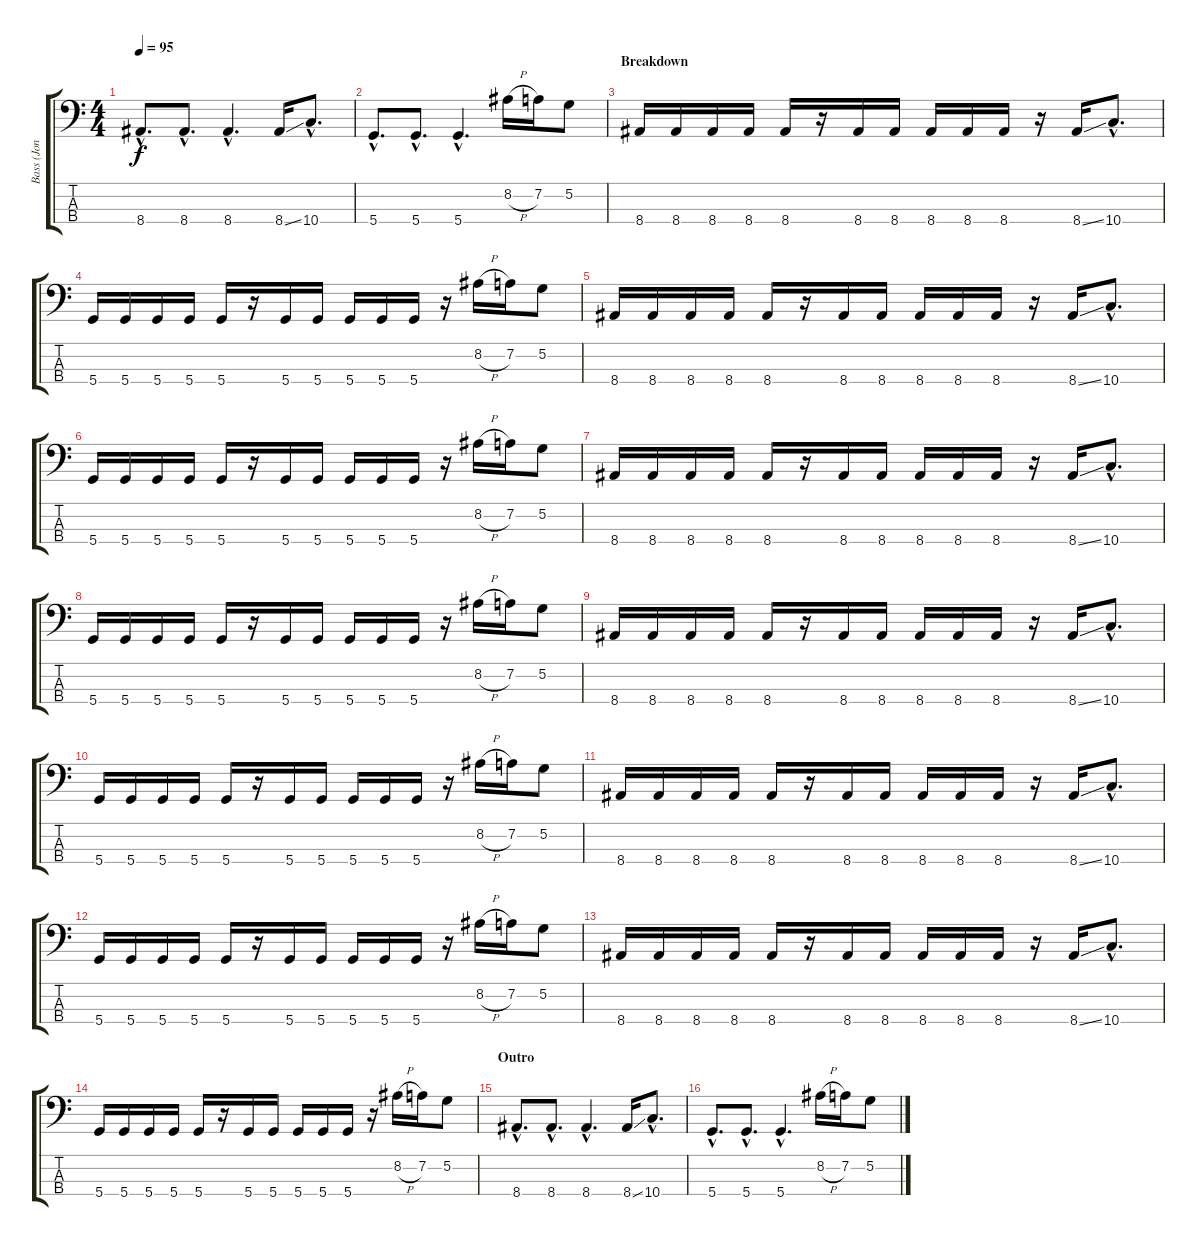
\track ("Bass (Jon Weisberg)" "Bass (Jon ") {instrument electricbassfinger}
\staff {score tabs}
\tuning (G2 D2 A1 D1) {hide}
\ts (4 4)
\tempo 95
\clef f4
\ks c
8.4{hac}.8{d dy f} 8.4{hac}.8{d} 8.4{hac}.4{d} 8.4{ss}.16 10.4{hac}.8{d} |
5.4{hac}.8{d} 5.4{hac}.8{d} 5.4{hac}.4{d} 8.2{h}.16 7.2.16 5.2.8 |
\section ("" "Breakdown")
8.4.16 8.4.16 8.4.16 8.4.16 8.4.16 r.16 8.4.16 8.4.16 8.4.16 8.4.16 8.4.16 r.16 8.4{ss}.16 10.4{hac}.8{d} |
5.4.16 5.4.16 5.4.16 5.4.16 5.4.16 r.16 5.4.16 5.4.16 5.4.16 5.4.16 5.4.16 r.16 8.2{h}.16 7.2.16 5.2.8 |
8.4.16 8.4.16 8.4.16 8.4.16 8.4.16 r.16 8.4.16 8.4.16 8.4.16 8.4.16 8.4.16 r.16 8.4{ss}.16 10.4{hac}.8{d} |
5.4.16 5.4.16 5.4.16 5.4.16 5.4.16 r.16 5.4.16 5.4.16 5.4.16 5.4.16 5.4.16 r.16 8.2{h}.16 7.2.16 5.2.8 |
8.4.16 8.4.16 8.4.16 8.4.16 8.4.16 r.16 8.4.16 8.4.16 8.4.16 8.4.16 8.4.16 r.16 8.4{ss}.16 10.4{hac}.8{d} |
5.4.16 5.4.16 5.4.16 5.4.16 5.4.16 r.16 5.4.16 5.4.16 5.4.16 5.4.16 5.4.16 r.16 8.2{h}.16 7.2.16 5.2.8 |
8.4.16 8.4.16 8.4.16 8.4.16 8.4.16 r.16 8.4.16 8.4.16 8.4.16 8.4.16 8.4.16 r.16 8.4{ss}.16 10.4{hac}.8{d} |
5.4.16 5.4.16 5.4.16 5.4.16 5.4.16 r.16 5.4.16 5.4.16 5.4.16 5.4.16 5.4.16 r.16 8.2{h}.16 7.2.16 5.2.8 |
8.4.16 8.4.16 8.4.16 8.4.16 8.4.16 r.16 8.4.16 8.4.16 8.4.16 8.4.16 8.4.16 r.16 8.4{ss}.16 10.4{hac}.8{d} |
5.4.16 5.4.16 5.4.16 5.4.16 5.4.16 r.16 5.4.16 5.4.16 5.4.16 5.4.16 5.4.16 r.16 8.2{h}.16 7.2.16 5.2.8 |
8.4.16 8.4.16 8.4.16 8.4.16 8.4.16 r.16 8.4.16 8.4.16 8.4.16 8.4.16 8.4.16 r.16 8.4{ss}.16 10.4{hac}.8{d} |
5.4.16 5.4.16 5.4.16 5.4.16 5.4.16 r.16 5.4.16 5.4.16 5.4.16 5.4.16 5.4.16 r.16 8.2{h}.16 7.2.16 5.2.8 |
\section ("" "Outro")
8.4{hac}.8{d} 8.4{hac}.8{d} 8.4{hac}.4{d} 8.4{ss}.16 10.4{hac}.8{d} |
5.4{hac}.8{d} 5.4{hac}.8{d} 5.4{hac}.4{d} 8.2{h}.16 7.2.16 5.2.8
